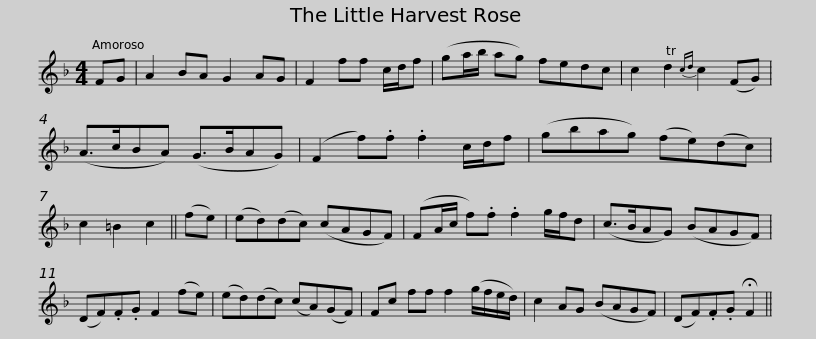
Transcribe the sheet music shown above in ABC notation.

X:1
L:1/8
M:4/4
I:linebreak $
K:F
V:1 treble
V:1
 FG | A2 BA G2 AG | F2 ff c/d/f | (ga/b/ ag) fedc | c2 Td2{cd} c2 (FG) | %5
 (A>cBA) (G>BAG) |$ (F2 f).f .f2 c/d/f | (gbag) (fe)(dc) | c2 =B2 c2 || (fe) | %10
 (ed)(dc) (cAGF) | (FA/c/ f).f .f2 g/f/d |$ (c>BAG) (BAGF) | (DF).F.G F2 (fe) | (ed)(dc) (cA)(GF) | %15
 Fc ff f2 (g/f/e/d/) | c2 AG (BAGF) | (DF).F.G !fermata!F2 || %18
